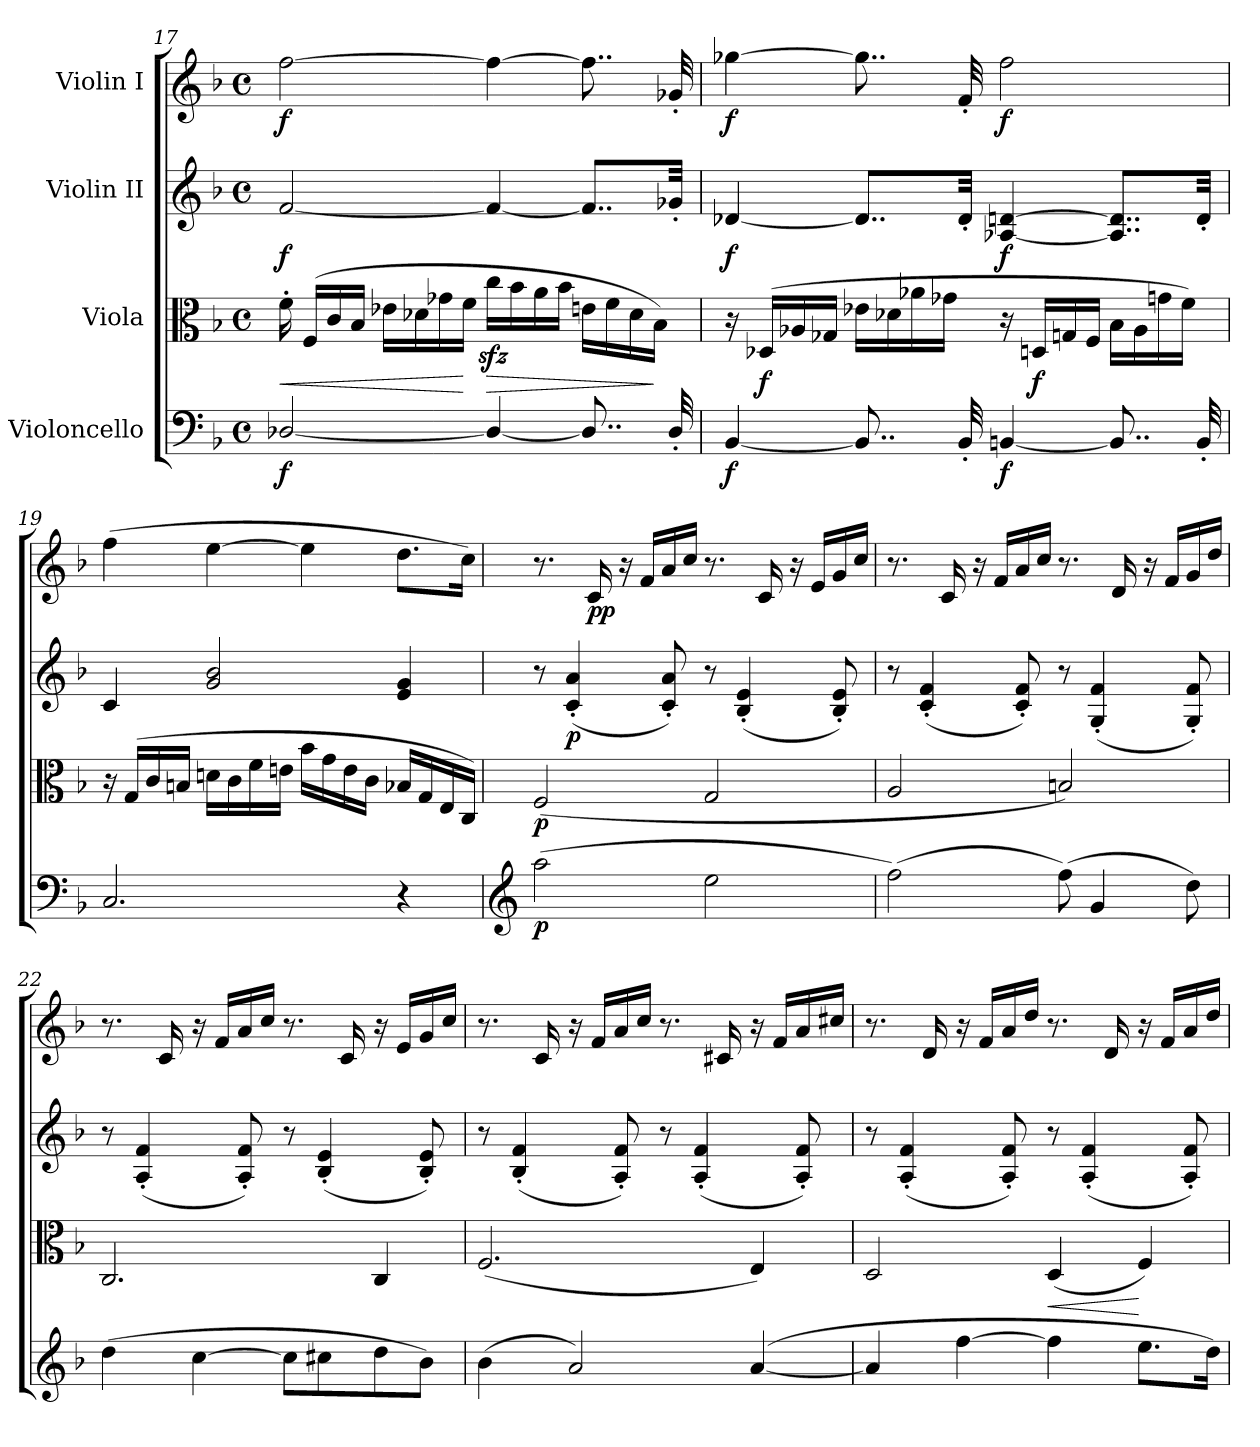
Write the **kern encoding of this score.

**kern	**dynam	**kern	**dynam	**kern	**dynam	**kern	**dynam
*part4	*part4	*part3	*part3	*part2	*part2	*part1	*part1
*staff4	*staff4	*staff3	*staff3	*staff2	*staff2	*staff1	*staff1
*I"Violoncello	*	*I"Viola	*	*I"Violin II	*	*I"Violin I	*
!!LO:LB:g=z
*clefF4	*	*clefC3	*	*clefG2	*	*clefG2	*
*k[b-]	*	*k[b-]	*	*k[b-]	*	*k[b-]	*
*F:	*	*F:	*	*F:	*	*F:	*
*M4/4	*	*M4/4	*	*M4/4	*	*M4/4	*
*met(c)	*	*met(c)	*	*met(c)	*	*met(c)	*
=17	=17	=17	=17	=17	=17	=17	=17
!	!LO:DY:b	!	!LO:HP:b	!	!LO:DY:b	!	!LO:DY:b
[2D-X/	f	16f'\	<	[2f/	f	[2ff\	f
.	.	(>16F/LL	.	.	.	.	.
.	.	16c/	.	.	.	.	.
.	.	16B-/JJ	.	.	.	.	.
.	.	16e-X\LL	.	.	.	.	.
.	.	16d-X\	.	.	.	.	.
.	.	16g-X\	.	.	.	.	.
.	.	16f\JJ	[	.	.	.	.
!	!	!	!LO:HP:b	!	!	!	!
4D-/_	.	16cczz<\LL	>	4f/_	.	4ff\_	.
.	.	16b-\	.	.	.	.	.
.	.	16a\	.	.	.	.	.
.	.	16b-\JJ	.	.	.	.	.
8..D-/]	.	16en\LL	.	8..f/L]	.	8..ff\]	.
.	.	16f\	.	.	.	.	.
.	.	16d-\	.	.	.	.	.
.	.	16B-\JJ)	]	.	.	.	.
32D-'/	.	.	.	32g-X'/Jkk	.	32g-X'/	.
!!LO:LB:g=z
=18	=18	=18	=18	=18	=18	=18	=18
!	!LO:DY:b	!	!	!	!LO:DY:b	!	!LO:DY:b
[4BB-/	f	16r	.	[4d-X/	f	[4gg-X\	f
!	!	!	!LO:DY:b	!	!	!	!
.	.	(>16D-X/LL	f	.	.	.	.
.	.	16A-X/	.	.	.	.	.
.	.	16G-X/JJ	.	.	.	.	.
8..BB-/]	.	16e-X\LL	.	8..d-/L]	.	8..gg-\]	.
.	.	16d-X\	.	.	.	.	.
.	.	16a-X\	.	.	.	.	.
.	.	16g-X\JJ	.	.	.	.	.
32BB-'/	.	.	.	32d-'/Jkk	.	32f'/	.
!	!LO:DY:b	!	!	!	!LO:DY:b	!	!LO:DY:b
[4BBn/	f	16r	.	[4A-X/ [4dn/	f	2ff\	f
!	!	!	!LO:DY:b	!	!	!	!
.	.	16Dn/LL	f	.	.	.	.
.	.	16Gn/	.	.	.	.	.
.	.	16F/JJ	.	.	.	.	.
8..BB/]	.	16B-\LL	.	8..A-]/ 8..d]/L	.	.	.
.	.	16A-\	.	.	.	.	.
.	.	16gn\	.	.	.	.	.
.	.	16f\JJ)	.	.	.	.	.
32BB'/	.	.	.	32d'/Jkk	.	.	.
!!LO:PB:g=z
=19	=19	=19	=19	=19	=19	=19	=19
2.C/	.	16r	.	4c/	.	(>4ff\	.
.	.	(>16G/LL	.	.	.	.	.
.	.	16c/	.	.	.	.	.
.	.	16Bn/JJ	.	.	.	.	.
.	.	16dni\LL	.	2g/ 2b-/	.	[4ee\	.
.	.	16c\	.	.	.	.	.
.	.	16f\	.	.	.	.	.
.	.	16eni\JJ	.	.	.	.	.
.	.	16b-i\LL	.	.	.	4ee\]	.
.	.	16g\	.	.	.	.	.
.	.	16e\	.	.	.	.	.
.	.	16c\JJ	.	.	.	.	.
4r	.	16B-X/LL	.	4e/ 4g/	.	8.dd\L	.
.	.	16G/	.	.	.	.	.
.	.	16E/	.	.	.	.	.
.	.	16C/JJ)	.	.	.	16cc\Jk)	.
=20	=20	=20	=20	=20	=20	=20	=20
*clefG2	*	*	*	*	*	*	*
!	!LO:DY:b	!	!LO:DY:b	!	!	!	!
(>2aa\	p	(>2F/	p	8r	.	8.r	.
!	!	!	!	!	!LO:DY:b	!	!
.	.	.	.	(<4c/' 4a/'	p	.	.
!	!	!	!	!	!	!	!LO:DY:b
.	.	.	.	.	.	16c/	pp
.	.	.	.	.	.	16r	.
.	.	.	.	.	.	16f/LL	.
.	.	.	.	8c/' 8a/')	.	16a/	.
.	.	.	.	.	.	16cc/JJ	.
2ee\	.	2G/	.	8r	.	8.r	.
.	.	.	.	(<4B-/' 4e/'	.	.	.
.	.	.	.	.	.	16c/	.
.	.	.	.	.	.	16r	.
.	.	.	.	.	.	16e/LL	.
.	.	.	.	8B-/' 8e/')	.	16g/	.
.	.	.	.	.	.	16cc/JJ	.
!!LO:LB:g=z
=21	=21	=21	=21	=21	=21	=21	=21
(>2ff\)	.	2A/	.	8r	.	8.r	.
.	.	.	.	(<4c/' 4f/'	.	.	.
.	.	.	.	.	.	16c/	.
.	.	.	.	.	.	16r	.
.	.	.	.	.	.	16f/LL	.
.	.	.	.	8c/' 8f/')	.	16a/	.
.	.	.	.	.	.	16cc/JJ	.
(>8ff\)	.	2Bn/)	.	8r	.	8.r	.
4g/	.	.	.	(<4G/' 4f/'	.	.	.
.	.	.	.	.	.	16d/	.
.	.	.	.	.	.	16r	.
.	.	.	.	.	.	16f/LL	.
8dd\)	.	.	.	8G/' 8f/')	.	16g/	.
.	.	.	.	.	.	16dd/JJ	.
=22	=22	=22	=22	=22	=22	=22	=22
(>4dd\	.	2.C/	.	8r	.	8.r	.
.	.	.	.	(<4A/' 4f/'	.	.	.
.	.	.	.	.	.	16c/	.
[4cc\	.	.	.	.	.	16r	.
.	.	.	.	.	.	16f/LL	.
.	.	.	.	8A/' 8f/')	.	16a/	.
.	.	.	.	.	.	16cc/JJ	.
8cc\L]	.	.	.	8r	.	8.r	.
8cc#X\	.	.	.	(<4B-/' 4e/'	.	.	.
.	.	.	.	.	.	16c/	.
8dd\	.	4C/	.	.	.	16r	.
.	.	.	.	.	.	16e/LL	.
8b-\J)	.	.	.	8B-/' 8e/')	.	16g/	.
.	.	.	.	.	.	16cc/JJ	.
=23	=23	=23	=23	=23	=23	=23	=23
(>4b-\	.	(<2.F/	.	8r	.	8.r	.
.	.	.	.	(<4B-/' 4f/'	.	.	.
.	.	.	.	.	.	16c/	.
2a/)	.	.	.	.	.	16r	.
.	.	.	.	.	.	16f/LL	.
.	.	.	.	8A/' 8f/')	.	16a/	.
.	.	.	.	.	.	16cc/JJ	.
.	.	.	.	8r	.	8.r	.
.	.	.	.	(<4A/' 4f/'	.	.	.
.	.	.	.	.	.	16c#X/	.
(>[4a/	.	4E/)	.	.	.	16r	.
.	.	.	.	.	.	16f/LL	.
.	.	.	.	8A/' 8f/')	.	16a/	.
.	.	.	.	.	.	16cc#X/JJ	.
!!LO:LB:g=z
=24	=24	=24	=24	=24	=24	=24	=24
4a/]	.	2D/	.	8r	.	8.r	.
.	.	.	.	(<4A/' 4f/'	.	.	.
.	.	.	.	.	.	16d/	.
[4ff\	.	.	.	.	.	16r	.
.	.	.	.	.	.	16f/LL	.
.	.	.	.	8A/' 8f/')	.	16a/	.
.	.	.	.	.	.	16dd/JJ	.
!	!	!	!LO:HP:b	!	!	!	!
4ff\]	.	(<4D/	<	8r	.	8.r	.
.	.	.	.	(<4A/' 4f/'	.	.	.
.	.	.	.	.	.	16d/	.
8.ee\L	.	4F/)	[	.	.	16r	.
.	.	.	.	.	.	16f/LL	.
.	.	.	.	8A/' 8f/')	.	16a/	.
16dd\Jk)	.	.	.	.	.	16dd/JJ	.
=	=	=	=	=	=	=	=
*-	*-	*-	*-	*-	*-	*-	*-
